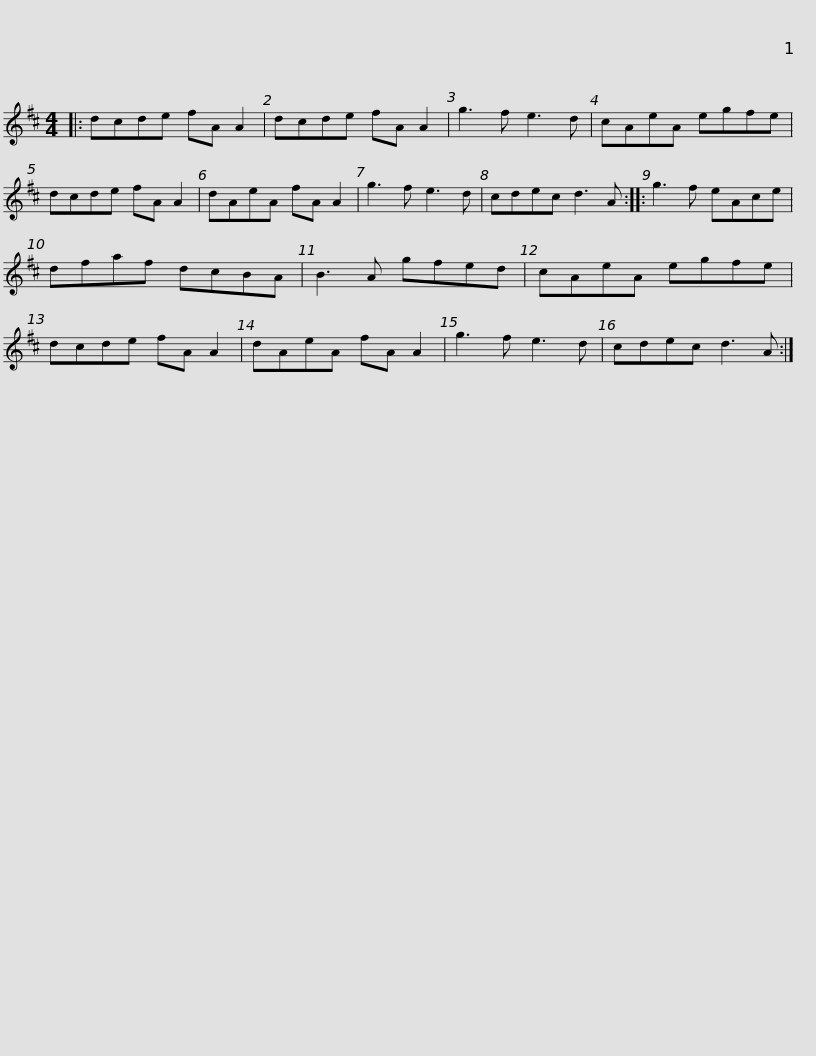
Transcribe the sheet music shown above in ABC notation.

X:1
L:1/8
M:4/4
I:linebreak $
K:D
V:1 treble
V:1
|: dcde fA A2 | dcde fA A2 | g3 f e3 d | cAeA egfe | dcde fA A2 | %5
 dAeA fA A2 |$ g3 f e3 d | cdec d3 A :: g3 f eAce | dfaf dcBA | %10
 B3 A gfed | cAeA egfe |$ dcde fA A2 | dAeA fA A2 | g3 f e3 d | %15
 cdec d3 A :| %16
